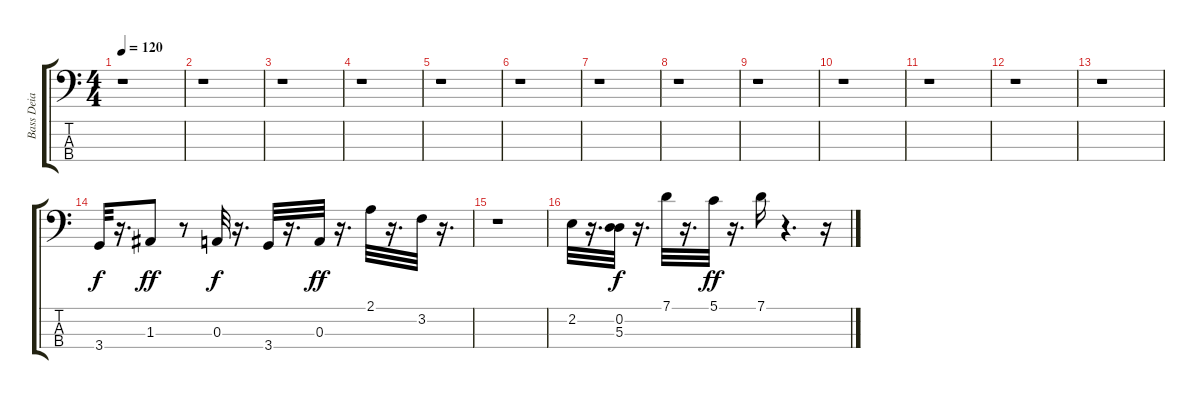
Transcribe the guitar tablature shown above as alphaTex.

\track ("Bass Deia" "Bass Deia") {instrument fretlessbass}
\staff {score tabs}
\tuning (G2 D2 A1 E1) {hide}
\ts (4 4)
\tempo 120
\clef f4
\ks c
r.1{dy ff} |
r.1 |
r.1 |
r.1 |
r.1 |
r.1 |
r.1 |
r.1 |
r.1 |
r.1 |
r.1 |
r.1 |
r.1 |
3.4.32{dy f} r.16{d} 1.3.8{dy ff} r.8 0.3.32{dy f} r.16{d} 3.4.32 r.16{d} 0.3.32{dy ff} r.16{d} 2.1.32 r.16{d} 3.2.32 r.16{d} |
r.1 |
2.2.32 r.16{d} (0.2 5.3).32{dy f} r.16{d} 7.1.32 r.16{d} 5.1.32{dy ff} r.16{d} 7.1.16 r.4{d} r.16
